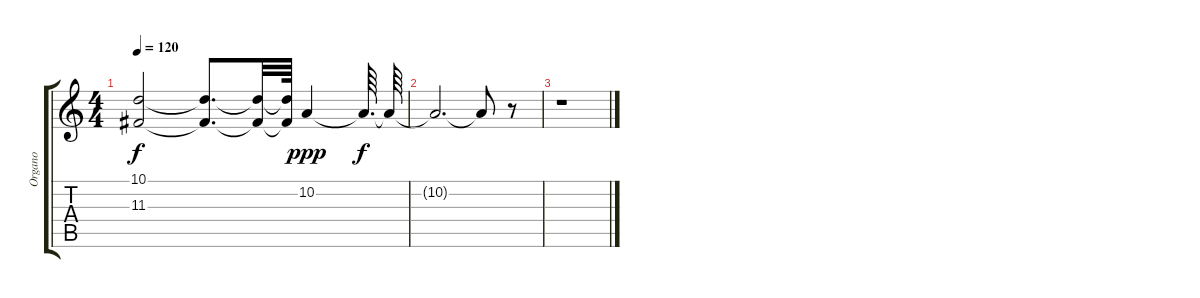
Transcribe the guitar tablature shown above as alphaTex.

\track ("Organo" "Organo") {instrument rockorgan}
\staff {score tabs}
\tuning (E4 B3 G3 D3 A2 E2) {hide}
\ts (4 4)
\tempo 120
\clef g2
\ks c
(10.1{t} 11.3{t}).2{dy f} (10.1{t} 11.3{t}).8{d} (10.1{t} 11.3{t}).32 (10.1{t} 11.3{t}).64 10.2.4{dy ppp} 10.2{t}.64{d dy f} 10.2{t}.64 |
10.2{t}.2{d} 10.2{t}.8 r.8 |
r.1
